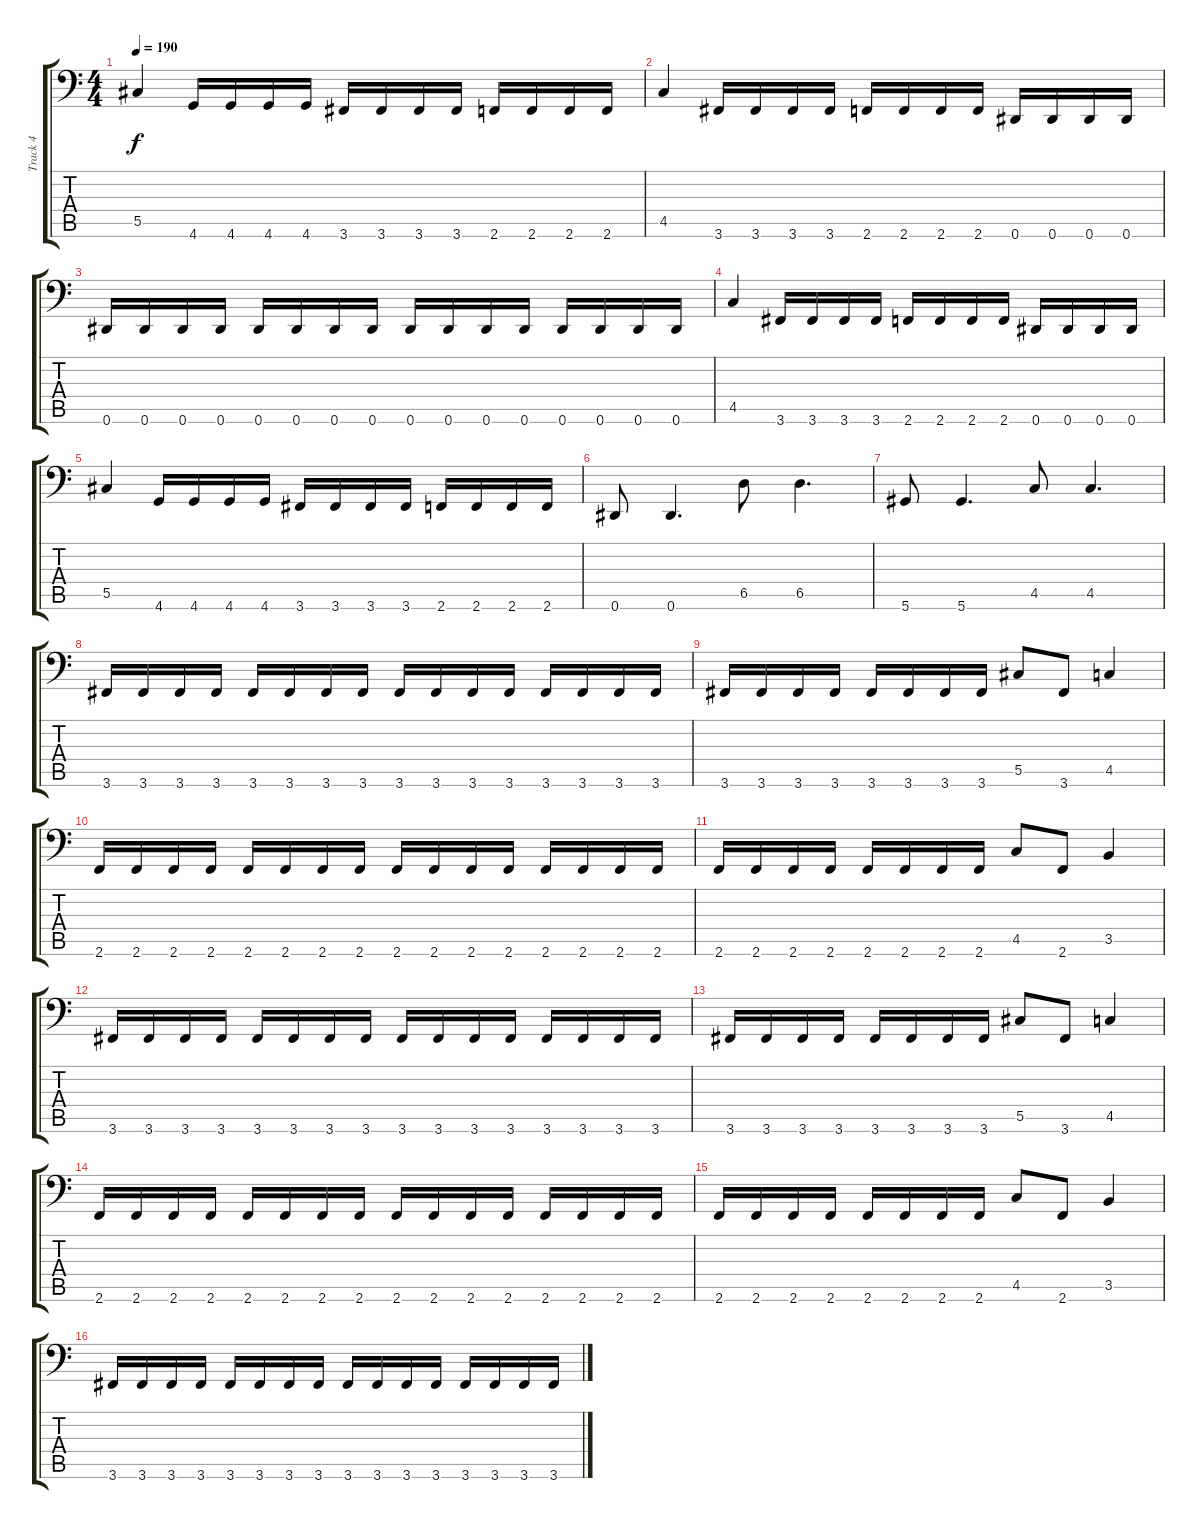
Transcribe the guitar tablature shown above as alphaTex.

\track ("Track 4" "Track 4") {instrument electricbassfinger}
\staff {score tabs}
\tuning (E3 B2 Gb2 Db2 Ab1 Eb1) {hide}
\ts (4 4)
\tempo 190
\clef f4
\ks c
5.5.4{dy f} 4.6.16 4.6.16 4.6.16 4.6.16 3.6.16 3.6.16 3.6.16 3.6.16 2.6.16 2.6.16 2.6.16 2.6.16 |
4.5.4 3.6.16 3.6.16 3.6.16 3.6.16 2.6.16 2.6.16 2.6.16 2.6.16 0.6.16 0.6.16 0.6.16 0.6.16 |
0.6.16 0.6.16 0.6.16 0.6.16 0.6.16 0.6.16 0.6.16 0.6.16 0.6.16 0.6.16 0.6.16 0.6.16 0.6.16 0.6.16 0.6.16 0.6.16 |
4.5.4 3.6.16 3.6.16 3.6.16 3.6.16 2.6.16 2.6.16 2.6.16 2.6.16 0.6.16 0.6.16 0.6.16 0.6.16 |
5.5.4 4.6.16 4.6.16 4.6.16 4.6.16 3.6.16 3.6.16 3.6.16 3.6.16 2.6.16 2.6.16 2.6.16 2.6.16 |
0.6.8 0.6.4{d} 6.5.8 6.5.4{d} |
5.6.8 5.6.4{d} 4.5.8 4.5.4{d} |
3.6.16 3.6.16 3.6.16 3.6.16 3.6.16 3.6.16 3.6.16 3.6.16 3.6.16 3.6.16 3.6.16 3.6.16 3.6.16 3.6.16 3.6.16 3.6.16 |
3.6.16 3.6.16 3.6.16 3.6.16 3.6.16 3.6.16 3.6.16 3.6.16 5.5.8 3.6.8 4.5.4 |
2.6.16 2.6.16 2.6.16 2.6.16 2.6.16 2.6.16 2.6.16 2.6.16 2.6.16 2.6.16 2.6.16 2.6.16 2.6.16 2.6.16 2.6.16 2.6.16 |
2.6.16 2.6.16 2.6.16 2.6.16 2.6.16 2.6.16 2.6.16 2.6.16 4.5.8 2.6.8 3.5.4 |
3.6.16 3.6.16 3.6.16 3.6.16 3.6.16 3.6.16 3.6.16 3.6.16 3.6.16 3.6.16 3.6.16 3.6.16 3.6.16 3.6.16 3.6.16 3.6.16 |
3.6.16 3.6.16 3.6.16 3.6.16 3.6.16 3.6.16 3.6.16 3.6.16 5.5.8 3.6.8 4.5.4 |
2.6.16 2.6.16 2.6.16 2.6.16 2.6.16 2.6.16 2.6.16 2.6.16 2.6.16 2.6.16 2.6.16 2.6.16 2.6.16 2.6.16 2.6.16 2.6.16 |
2.6.16 2.6.16 2.6.16 2.6.16 2.6.16 2.6.16 2.6.16 2.6.16 4.5.8 2.6.8 3.5.4 |
3.6.16 3.6.16 3.6.16 3.6.16 3.6.16 3.6.16 3.6.16 3.6.16 3.6.16 3.6.16 3.6.16 3.6.16 3.6.16 3.6.16 3.6.16 3.6.16
